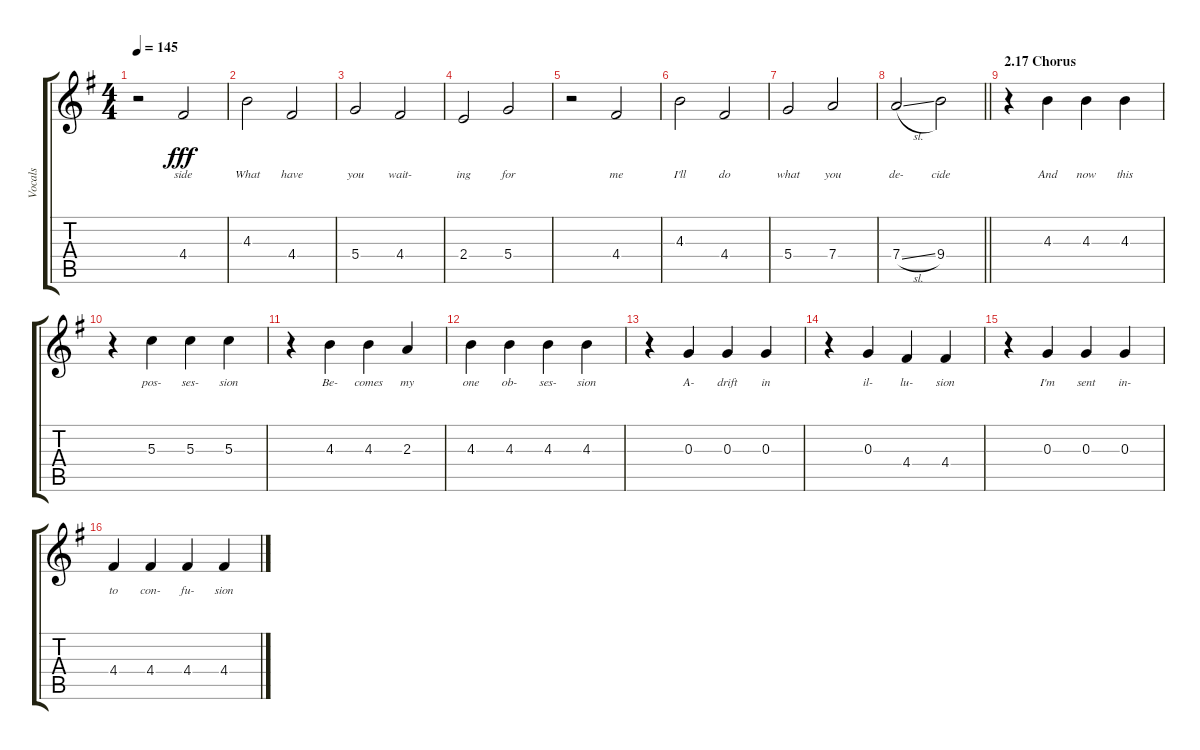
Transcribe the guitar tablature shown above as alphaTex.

\track ("Vocals" "Vocals") {instrument distortionguitar}
\staff {score tabs}
\tuning (E4 B3 G3 D3 A2 E2) {hide}
\ts (4 4)
\tempo 145
\clef g2
\ks eminor
r.2{dy fff} 4.4.2{lyrics (0 "side") lyrics (1 "") lyrics (2 "") lyrics (3 "") lyrics (4 "")} |
4.3.2{lyrics (0 "What") lyrics (1 "") lyrics (2 "") lyrics (3 "") lyrics (4 "")} 4.4.2{lyrics (0 "have") lyrics (1 "") lyrics (2 "") lyrics (3 "") lyrics (4 "")} |
5.4.2{lyrics (0 "you") lyrics (1 "") lyrics (2 "") lyrics (3 "") lyrics (4 "")} 4.4.2{lyrics (0 "wait-") lyrics (1 "") lyrics (2 "") lyrics (3 "") lyrics (4 "")} |
2.4.2{lyrics (0 "ing") lyrics (1 "") lyrics (2 "") lyrics (3 "") lyrics (4 "")} 5.4.2{lyrics (0 "for") lyrics (1 "") lyrics (2 "") lyrics (3 "") lyrics (4 "")} |
r.2 4.4.2{lyrics (0 "me") lyrics (1 "") lyrics (2 "") lyrics (3 "") lyrics (4 "")} |
4.3.2{lyrics (0 "I'll") lyrics (1 "") lyrics (2 "") lyrics (3 "") lyrics (4 "")} 4.4.2{lyrics (0 "do") lyrics (1 "") lyrics (2 "") lyrics (3 "") lyrics (4 "")} |
5.4.2{lyrics (0 "what") lyrics (1 "") lyrics (2 "") lyrics (3 "") lyrics (4 "")} 7.4.2{lyrics (0 "you") lyrics (1 "") lyrics (2 "") lyrics (3 "") lyrics (4 "")} |
\barLineRight lightlight
7.4{sl}.2{lyrics (0 "de-") lyrics (1 "") lyrics (2 "") lyrics (3 "") lyrics (4 "")} 9.4.2{lyrics (0 "cide") lyrics (1 "") lyrics (2 "") lyrics (3 "") lyrics (4 "")} |
\section ("" "2.17 Chorus")
r.4 4.3.4{lyrics (0 "And") lyrics (1 "") lyrics (2 "") lyrics (3 "") lyrics (4 "")} 4.3.4{lyrics (0 "now") lyrics (1 "") lyrics (2 "") lyrics (3 "") lyrics (4 "")} 4.3.4{lyrics (0 "this") lyrics (1 "") lyrics (2 "") lyrics (3 "") lyrics (4 "")} |
r.4 5.3.4{lyrics (0 "pos-") lyrics (1 "") lyrics (2 "") lyrics (3 "") lyrics (4 "")} 5.3.4{lyrics (0 "ses-") lyrics (1 "") lyrics (2 "") lyrics (3 "") lyrics (4 "")} 5.3.4{lyrics (0 "sion") lyrics (1 "") lyrics (2 "") lyrics (3 "") lyrics (4 "")} |
r.4 4.3.4{lyrics (0 "Be-") lyrics (1 "") lyrics (2 "") lyrics (3 "") lyrics (4 "")} 4.3.4{lyrics (0 "comes") lyrics (1 "") lyrics (2 "") lyrics (3 "") lyrics (4 "")} 2.3.4{lyrics (0 "my") lyrics (1 "") lyrics (2 "") lyrics (3 "") lyrics (4 "")} |
4.3.4{lyrics (0 "one") lyrics (1 "") lyrics (2 "") lyrics (3 "") lyrics (4 "")} 4.3.4{lyrics (0 "ob-") lyrics (1 "") lyrics (2 "") lyrics (3 "") lyrics (4 "")} 4.3.4{lyrics (0 "ses-") lyrics (1 "") lyrics (2 "") lyrics (3 "") lyrics (4 "")} 4.3.4{lyrics (0 "sion") lyrics (1 "") lyrics (2 "") lyrics (3 "") lyrics (4 "")} |
r.4 0.3.4{lyrics (0 "A-") lyrics (1 "") lyrics (2 "") lyrics (3 "") lyrics (4 "")} 0.3.4{lyrics (0 "drift") lyrics (1 "") lyrics (2 "") lyrics (3 "") lyrics (4 "")} 0.3.4{lyrics (0 "in") lyrics (1 "") lyrics (2 "") lyrics (3 "") lyrics (4 "")} |
r.4 0.3.4{lyrics (0 "il-") lyrics (1 "") lyrics (2 "") lyrics (3 "") lyrics (4 "")} 4.4.4{lyrics (0 "lu-") lyrics (1 "") lyrics (2 "") lyrics (3 "") lyrics (4 "")} 4.4.4{lyrics (0 "sion") lyrics (1 "") lyrics (2 "") lyrics (3 "") lyrics (4 "")} |
r.4 0.3.4{lyrics (0 "I'm") lyrics (1 "") lyrics (2 "") lyrics (3 "") lyrics (4 "")} 0.3.4{lyrics (0 "sent") lyrics (1 "") lyrics (2 "") lyrics (3 "") lyrics (4 "")} 0.3.4{lyrics (0 "in-") lyrics (1 "") lyrics (2 "") lyrics (3 "") lyrics (4 "")} |
4.4.4{lyrics (0 "to") lyrics (1 "") lyrics (2 "") lyrics (3 "") lyrics (4 "")} 4.4.4{lyrics (0 "con-") lyrics (1 "") lyrics (2 "") lyrics (3 "") lyrics (4 "")} 4.4.4{lyrics (0 "fu-") lyrics (1 "") lyrics (2 "") lyrics (3 "") lyrics (4 "")} 4.4.4{lyrics (0 "sion") lyrics (1 "") lyrics (2 "") lyrics (3 "") lyrics (4 "")}
